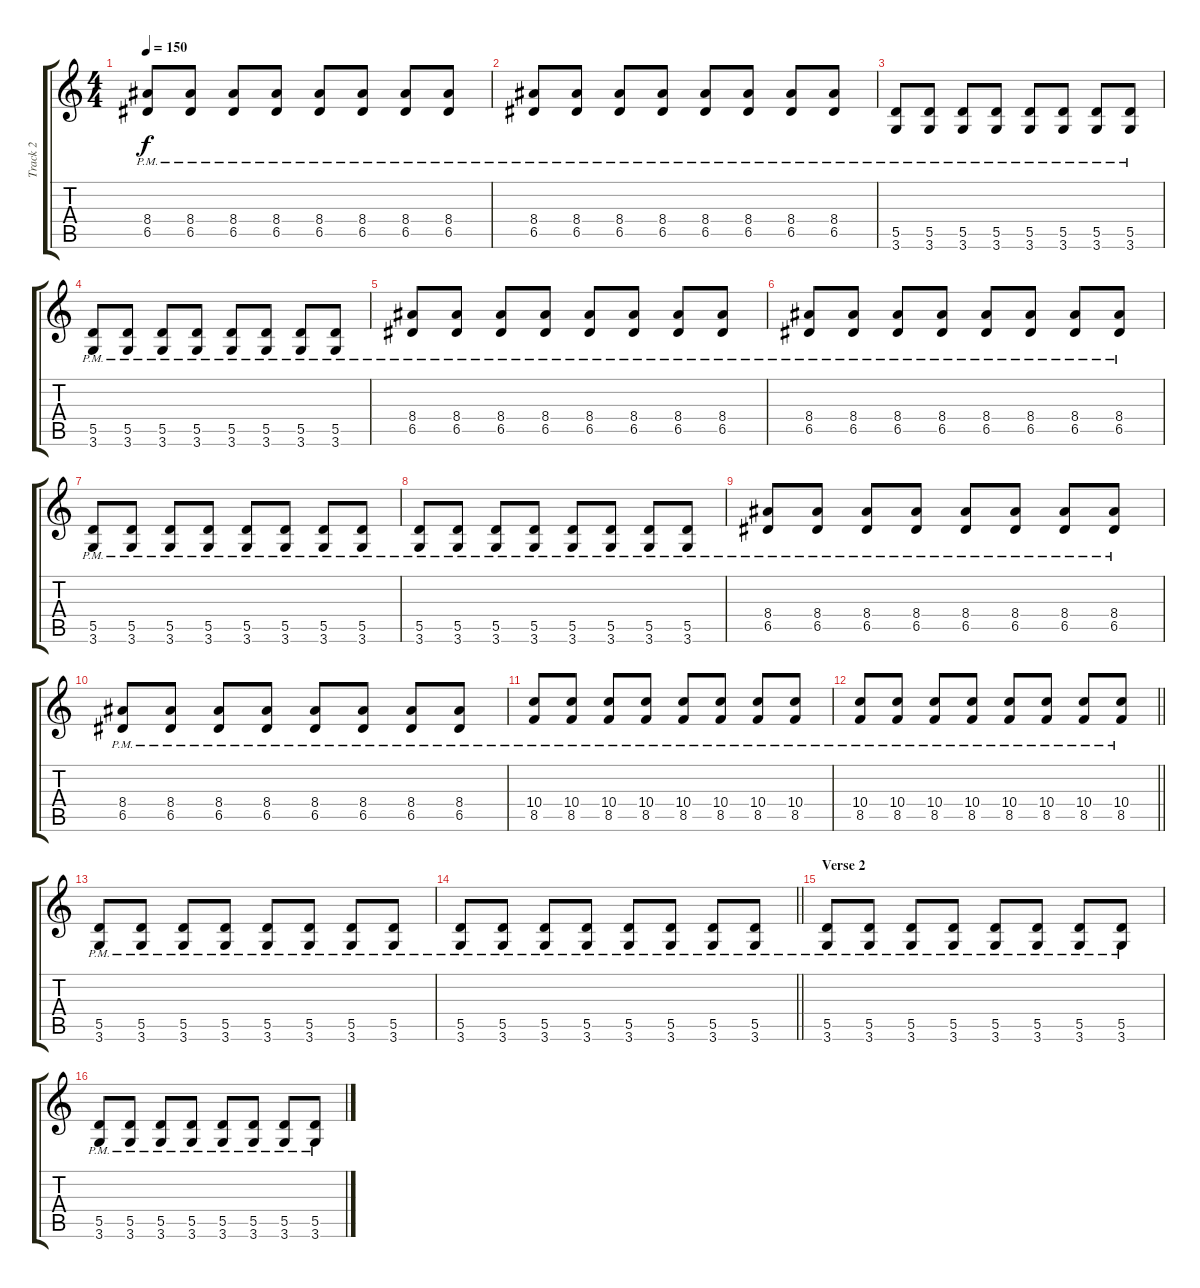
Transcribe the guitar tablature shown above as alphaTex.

\track ("Track 2" "Track 2") {instrument distortionguitar}
\staff {score tabs}
\tuning (E4 B3 G3 D3 A2 E2) {hide}
\ts (4 4)
\tempo 150
\clef g2
\ks c
(8.4{pm} 6.5{pm}).8{dy f} (8.4{pm} 6.5{pm}).8 (8.4{pm} 6.5{pm}).8 (8.4{pm} 6.5{pm}).8 (8.4{pm} 6.5{pm}).8 (8.4{pm} 6.5{pm}).8 (8.4{pm} 6.5{pm}).8 (8.4{pm} 6.5{pm}).8 |
(8.4{pm} 6.5{pm}).8 (8.4{pm} 6.5{pm}).8 (8.4{pm} 6.5{pm}).8 (8.4{pm} 6.5{pm}).8 (8.4{pm} 6.5{pm}).8 (8.4{pm} 6.5{pm}).8 (8.4{pm} 6.5{pm}).8 (8.4{pm} 6.5{pm}).8 |
(5.5{pm} 3.6{pm}).8 (5.5{pm} 3.6{pm}).8 (5.5{pm} 3.6{pm}).8 (5.5{pm} 3.6{pm}).8 (5.5{pm} 3.6{pm}).8 (5.5{pm} 3.6{pm}).8 (5.5{pm} 3.6{pm}).8 (5.5{pm} 3.6{pm}).8 |
(5.5{pm} 3.6{pm}).8 (5.5{pm} 3.6{pm}).8 (5.5{pm} 3.6{pm}).8 (5.5{pm} 3.6{pm}).8 (5.5{pm} 3.6{pm}).8 (5.5{pm} 3.6{pm}).8 (5.5{pm} 3.6{pm}).8 (5.5{pm} 3.6{pm}).8 |
(8.4{pm} 6.5{pm}).8 (8.4{pm} 6.5{pm}).8 (8.4{pm} 6.5{pm}).8 (8.4{pm} 6.5{pm}).8 (8.4{pm} 6.5{pm}).8 (8.4{pm} 6.5{pm}).8 (8.4{pm} 6.5{pm}).8 (8.4{pm} 6.5{pm}).8 |
(8.4{pm} 6.5{pm}).8 (8.4{pm} 6.5{pm}).8 (8.4{pm} 6.5{pm}).8 (8.4{pm} 6.5{pm}).8 (8.4{pm} 6.5{pm}).8 (8.4{pm} 6.5{pm}).8 (8.4{pm} 6.5{pm}).8 (8.4{pm} 6.5{pm}).8 |
(5.5{pm} 3.6{pm}).8 (5.5{pm} 3.6{pm}).8 (5.5{pm} 3.6{pm}).8 (5.5{pm} 3.6{pm}).8 (5.5{pm} 3.6{pm}).8 (5.5{pm} 3.6{pm}).8 (5.5{pm} 3.6{pm}).8 (5.5{pm} 3.6{pm}).8 |
(5.5{pm} 3.6{pm}).8 (5.5{pm} 3.6{pm}).8 (5.5{pm} 3.6{pm}).8 (5.5{pm} 3.6{pm}).8 (5.5{pm} 3.6{pm}).8 (5.5{pm} 3.6{pm}).8 (5.5{pm} 3.6{pm}).8 (5.5{pm} 3.6{pm}).8 |
(8.4{pm} 6.5{pm}).8 (8.4{pm} 6.5{pm}).8 (8.4{pm} 6.5{pm}).8 (8.4{pm} 6.5{pm}).8 (8.4{pm} 6.5{pm}).8 (8.4{pm} 6.5{pm}).8 (8.4{pm} 6.5{pm}).8 (8.4{pm} 6.5{pm}).8 |
(8.4{pm} 6.5{pm}).8 (8.4{pm} 6.5{pm}).8 (8.4{pm} 6.5{pm}).8 (8.4{pm} 6.5{pm}).8 (8.4{pm} 6.5{pm}).8 (8.4{pm} 6.5{pm}).8 (8.4{pm} 6.5{pm}).8 (8.4{pm} 6.5{pm}).8 |
(10.4{pm} 8.5{pm}).8 (10.4{pm} 8.5{pm}).8 (10.4{pm} 8.5{pm}).8 (10.4{pm} 8.5{pm}).8 (10.4{pm} 8.5{pm}).8 (10.4{pm} 8.5{pm}).8 (10.4{pm} 8.5{pm}).8 (10.4{pm} 8.5{pm}).8 |
\barLineRight lightlight
(10.4{pm} 8.5{pm}).8 (10.4{pm} 8.5{pm}).8 (10.4{pm} 8.5{pm}).8 (10.4{pm} 8.5{pm}).8 (10.4{pm} 8.5{pm}).8 (10.4{pm} 8.5{pm}).8 (10.4{pm} 8.5{pm}).8 (10.4{pm} 8.5{pm}).8 |
\section ("" "")
(5.5{pm} 3.6{pm}).8 (5.5{pm} 3.6{pm}).8 (5.5{pm} 3.6{pm}).8 (5.5{pm} 3.6{pm}).8 (5.5{pm} 3.6{pm}).8 (5.5{pm} 3.6{pm}).8 (5.5{pm} 3.6{pm}).8 (5.5{pm} 3.6{pm}).8 |
\barLineRight lightlight
(5.5{pm} 3.6{pm}).8 (5.5{pm} 3.6{pm}).8 (5.5{pm} 3.6{pm}).8 (5.5{pm} 3.6{pm}).8 (5.5{pm} 3.6{pm}).8 (5.5{pm} 3.6{pm}).8 (5.5{pm} 3.6{pm}).8 (5.5{pm} 3.6{pm}).8 |
\section ("" "Verse 2")
(5.5{pm} 3.6{pm}).8 (5.5{pm} 3.6{pm}).8 (5.5{pm} 3.6{pm}).8 (5.5{pm} 3.6{pm}).8 (5.5{pm} 3.6{pm}).8 (5.5{pm} 3.6{pm}).8 (5.5{pm} 3.6{pm}).8 (5.5{pm} 3.6{pm}).8 |
(5.5{pm} 3.6{pm}).8 (5.5{pm} 3.6{pm}).8 (5.5{pm} 3.6{pm}).8 (5.5{pm} 3.6{pm}).8 (5.5{pm} 3.6{pm}).8 (5.5{pm} 3.6{pm}).8 (5.5{pm} 3.6{pm}).8 (5.5{pm} 3.6{pm}).8
